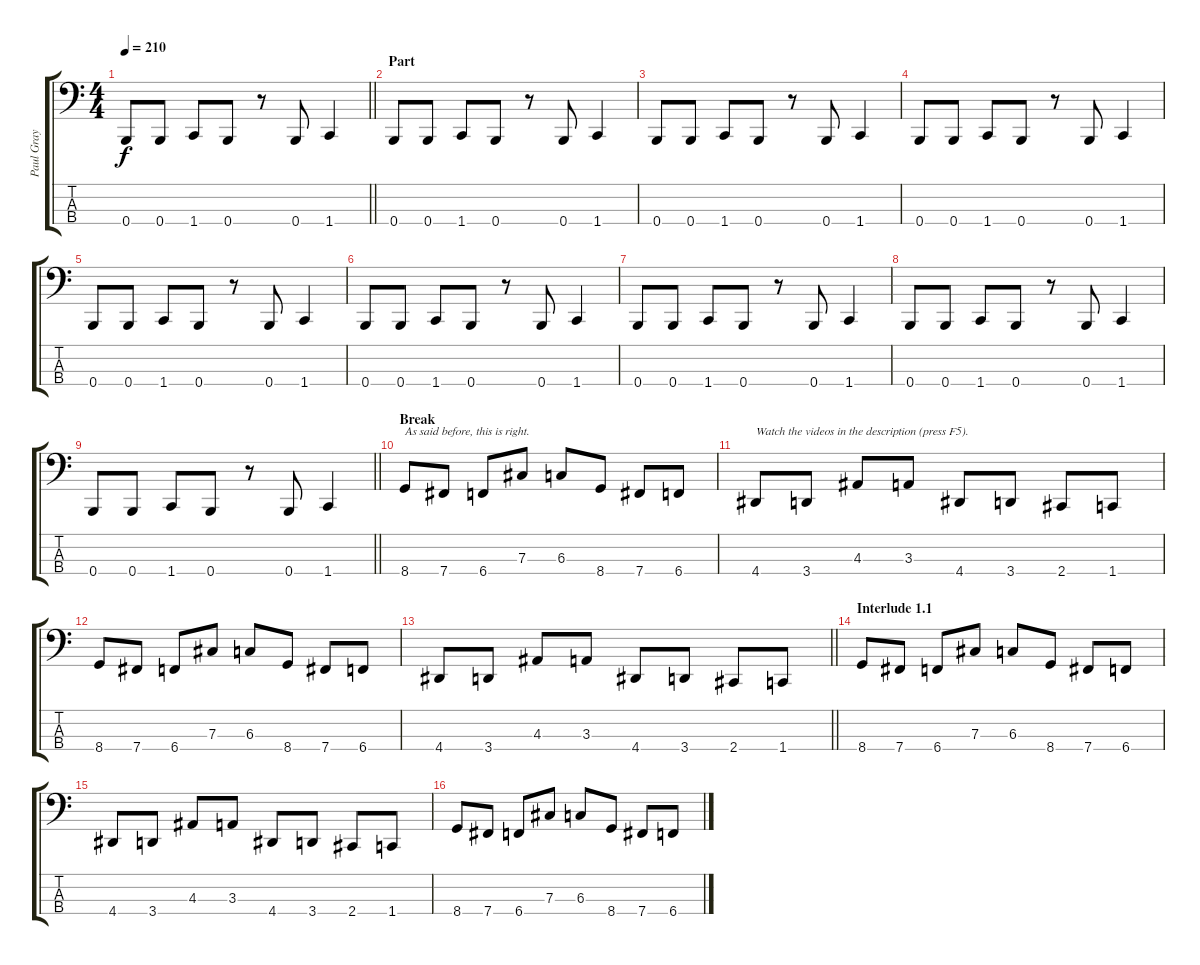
\track ("Paul Gray" "Paul Gray") {instrument electricbasspick}
\staff {score tabs}
\tuning (E2 B1 Gb1 B0) {hide}
\ts (4 4)
\tempo 210
\clef f4
\barLineRight lightlight
\ks c
0.4.8{dy f} 0.4.8 1.4.8 0.4.8 r.8 0.4.8 1.4.4 |
\section ("" "Part")
0.4.8 0.4.8 1.4.8 0.4.8 r.8 0.4.8 1.4.4 |
0.4.8 0.4.8 1.4.8 0.4.8 r.8 0.4.8 1.4.4 |
0.4.8 0.4.8 1.4.8 0.4.8 r.8 0.4.8 1.4.4 |
0.4.8 0.4.8 1.4.8 0.4.8 r.8 0.4.8 1.4.4 |
0.4.8 0.4.8 1.4.8 0.4.8 r.8 0.4.8 1.4.4 |
0.4.8 0.4.8 1.4.8 0.4.8 r.8 0.4.8 1.4.4 |
0.4.8 0.4.8 1.4.8 0.4.8 r.8 0.4.8 1.4.4 |
\barLineRight lightlight
0.4.8 0.4.8 1.4.8 0.4.8 r.8 0.4.8 1.4.4 |
\section ("" "Break")
8.4.8{txt "As said before, this is right."} 7.4.8 6.4.8 7.3.8 6.3.8 8.4.8 7.4.8 6.4.8 |
4.4.8{txt "Watch the videos in the description (press F5)."} 3.4.8 4.3.8 3.3.8 4.4.8 3.4.8 2.4.8 1.4.8 |
8.4.8 7.4.8 6.4.8 7.3.8 6.3.8 8.4.8 7.4.8 6.4.8 |
\barLineRight lightlight
4.4.8 3.4.8 4.3.8 3.3.8 4.4.8 3.4.8 2.4.8 1.4.8 |
\section ("" "Interlude 1.1")
8.4.8 7.4.8 6.4.8 7.3.8 6.3.8 8.4.8 7.4.8 6.4.8 |
4.4.8 3.4.8 4.3.8 3.3.8 4.4.8 3.4.8 2.4.8 1.4.8 |
8.4.8 7.4.8 6.4.8 7.3.8 6.3.8 8.4.8 7.4.8 6.4.8
